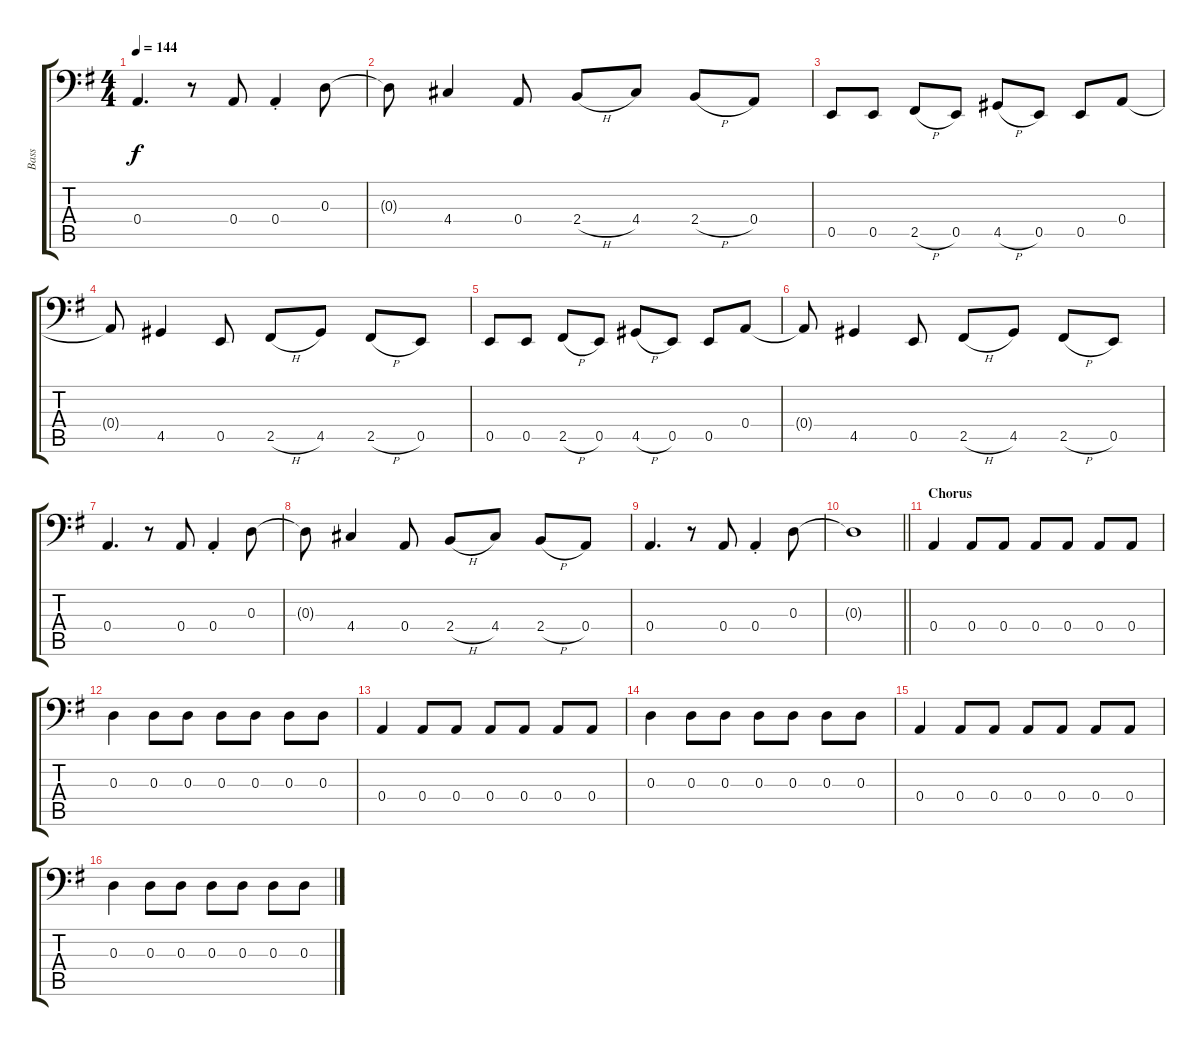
\track ("Bass" "Bass") {instrument electricbassfinger}
\staff {score tabs}
\tuning (C3 G2 D2 A1 E1 B0) {hide}
\ts (4 4)
\tempo 144
\clef f4
\ks g
0.4.4{d dy f} r.8 0.4.8 0.4{st}.4 0.3.8 |
0.3{t}.8 4.4.4 0.4.8 2.4{h}.8 4.4.8 2.4{h}.8 0.4.8 |
0.5.8 0.5.8 2.5{h}.8 0.5.8 4.5{h}.8 0.5.8 0.5.8 0.4.8 |
0.4{t}.8 4.5.4 0.5.8 2.5{h}.8 4.5.8 2.5{h}.8 0.5.8 |
0.5.8 0.5.8 2.5{h}.8 0.5.8 4.5{h}.8 0.5.8 0.5.8 0.4.8 |
0.4{t}.8 4.5.4 0.5.8 2.5{h}.8 4.5.8 2.5{h}.8 0.5.8 |
0.4.4{d} r.8 0.4.8 0.4{st}.4 0.3.8 |
0.3{t}.8 4.4.4 0.4.8 2.4{h}.8 4.4.8 2.4{h}.8 0.4.8 |
0.4.4{d} r.8 0.4.8 0.4{st}.4 0.3.8 |
\barLineRight lightlight
0.3{t}.1 |
\section ("" "Chorus")
0.4.4 0.4.8 0.4.8 0.4.8 0.4.8 0.4.8 0.4.8 |
0.3.4 0.3.8 0.3.8 0.3.8 0.3.8 0.3.8 0.3.8 |
0.4.4 0.4.8 0.4.8 0.4.8 0.4.8 0.4.8 0.4.8 |
0.3.4 0.3.8 0.3.8 0.3.8 0.3.8 0.3.8 0.3.8 |
0.4.4 0.4.8 0.4.8 0.4.8 0.4.8 0.4.8 0.4.8 |
0.3.4 0.3.8 0.3.8 0.3.8 0.3.8 0.3.8 0.3.8
